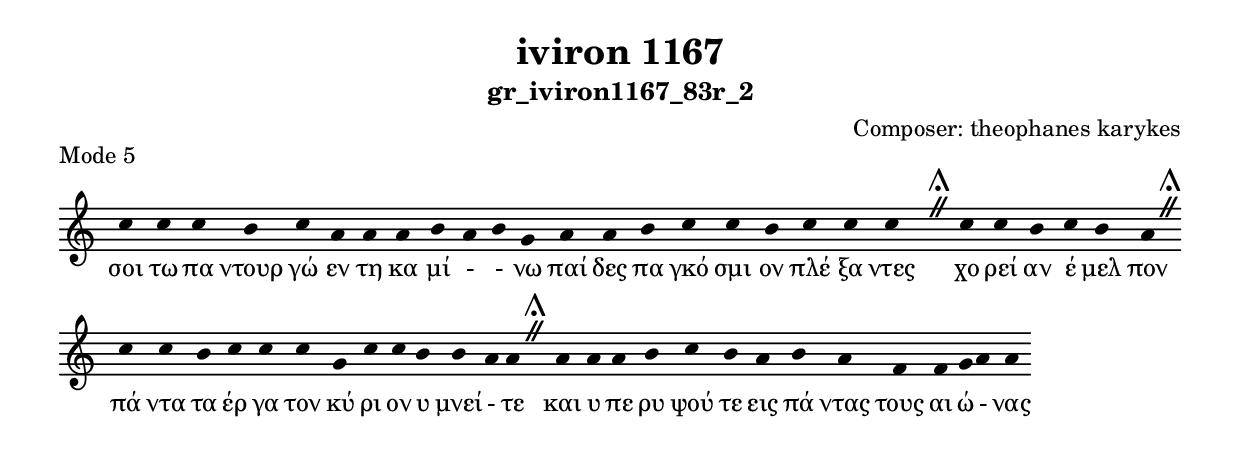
\include "gregorian.ly"

	\header {
 	  title = "iviron 1167"
	  subtitle = "gr_iviron1167_83r_2"
	  composer = "Composer: theophanes karykes"
	  piece = "Mode 5"
	}

	chant = {
	  c''4 c''4 c''4 b'4 c''4 a'4 a'4 a'4 b'4 a'4 b'4 g'4 a'4 a'4 b'4 c''4 c''4 b'4 c''4 c''4 c''4 \divisioMaior
 c''4 c''4 b'4 c''4 b'4 a'4 \divisioMaior
 c''4 c''4 b'4 c''4 c''4 c''4 g'4 c''4 c''4 b'4 b'4 a'4 a'4 \divisioMaior
 a'4 a'4 a'4 b'4 c''4 b'4 a'4 b'4 a'4 f'4 f'4 g'4 a'4 a'4\finalis
	}

	verba = \lyricmode {σοι τω πα ντουρ γώ εν τη κα μί -  - νω παί δες πα γκό σμι ον πλέ ξα ντες 
χο ρεί αν έ μελ πον 
πά ντα τα έρ γα τον κύ ρι ον υ μνεί - τε 
και υ πε ρυ ψού τε εις πά ντας τους αι ώ - νας 
	}


	\score {
	  \new Staff <<
	  \new Voice = "melody" \chant
	  \new Lyrics = "one" \lyricsto melody \verba
	  >>
	  \layout {
	    \context {
	      \Staff
	      \remove "Time_signature_engraver"
	      \remove "Bar_engraver"
	    }
	    \context {
	      \Voice
	      \remove "Stem_engraver"
	    }
	  }
	}